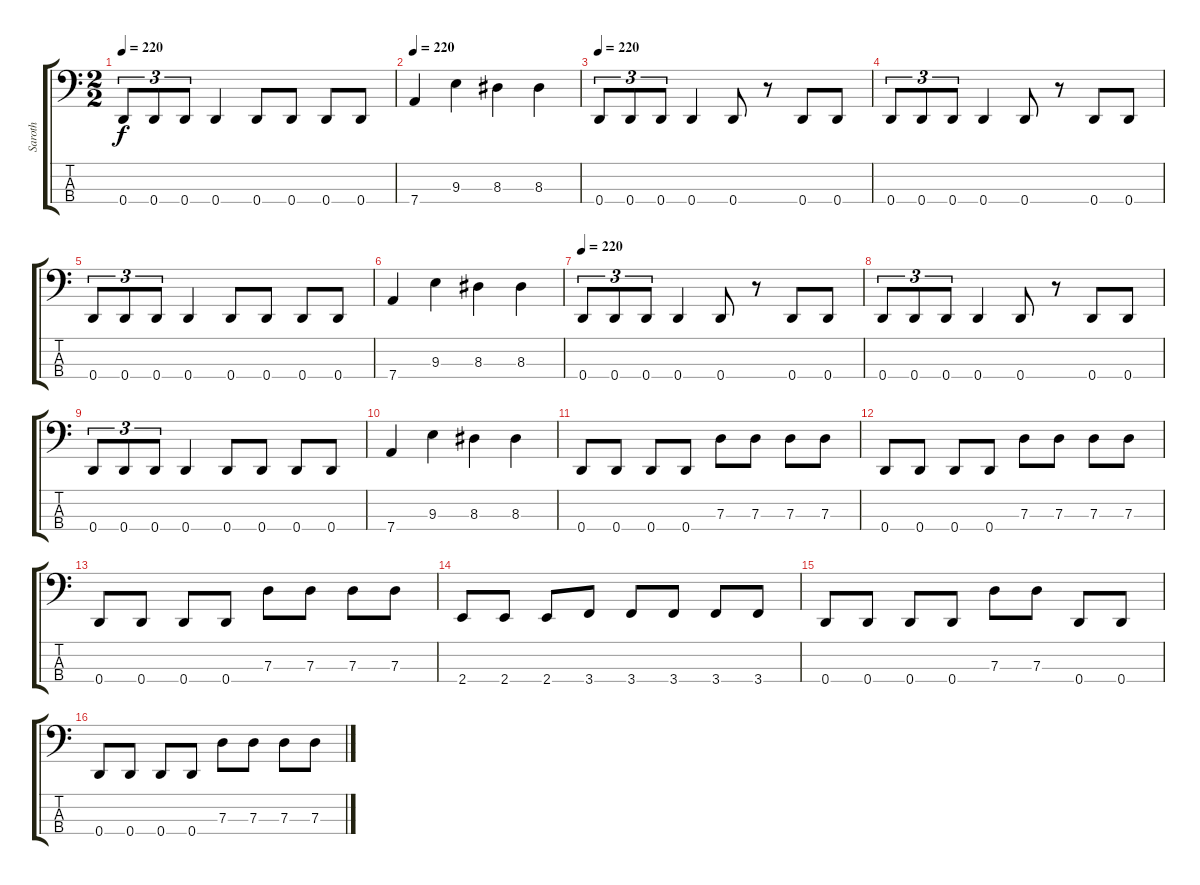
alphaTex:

\track ("Saroth" "Saroth") {instrument electricbassfinger}
\staff {score tabs}
\tuning (F2 C2 G1 D1) {hide}
\ts (2 2)
\tempo 220
\clef f4
\ks c
0.4.8{tu (3 2) dy f} 0.4.8{tu (3 2)} 0.4.8{tu (3 2)} 0.4.4 0.4.8 0.4.8 0.4.8 0.4.8 |
\tempo 220
7.4.4 9.3.4 8.3.4 8.3.4 |
\tempo 220
0.4.8{tu (3 2)} 0.4.8{tu (3 2)} 0.4.8{tu (3 2)} 0.4.4 0.4.8 r.8 0.4.8 0.4.8 |
0.4.8{tu (3 2)} 0.4.8{tu (3 2)} 0.4.8{tu (3 2)} 0.4.4 0.4.8 r.8 0.4.8 0.4.8 |
0.4.8{tu (3 2)} 0.4.8{tu (3 2)} 0.4.8{tu (3 2)} 0.4.4 0.4.8 0.4.8 0.4.8 0.4.8 |
7.4.4 9.3.4 8.3.4 8.3.4 |
\tempo 220
0.4.8{tu (3 2)} 0.4.8{tu (3 2)} 0.4.8{tu (3 2)} 0.4.4 0.4.8 r.8 0.4.8 0.4.8 |
0.4.8{tu (3 2)} 0.4.8{tu (3 2)} 0.4.8{tu (3 2)} 0.4.4 0.4.8 r.8 0.4.8 0.4.8 |
0.4.8{tu (3 2)} 0.4.8{tu (3 2)} 0.4.8{tu (3 2)} 0.4.4 0.4.8 0.4.8 0.4.8 0.4.8 |
7.4.4 9.3.4 8.3.4 8.3.4 |
0.4.8 0.4.8 0.4.8 0.4.8 7.3.8 7.3.8 7.3.8 7.3.8 |
0.4.8 0.4.8 0.4.8 0.4.8 7.3.8 7.3.8 7.3.8 7.3.8 |
0.4.8 0.4.8 0.4.8 0.4.8 7.3.8 7.3.8 7.3.8 7.3.8 |
2.4.8 2.4.8 2.4.8 3.4.8 3.4.8 3.4.8 3.4.8 3.4.8 |
0.4.8 0.4.8 0.4.8 0.4.8 7.3.8 7.3.8 0.4.8 0.4.8 |
0.4.8 0.4.8 0.4.8 0.4.8 7.3.8 7.3.8 7.3.8 7.3.8
